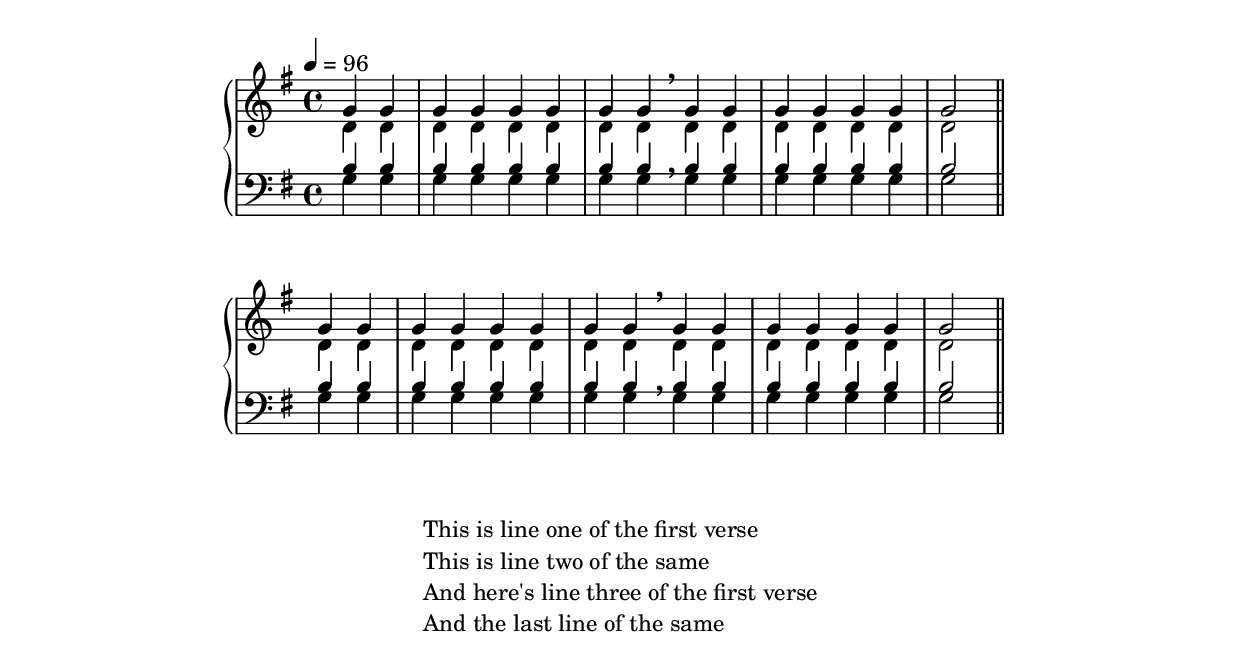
%% DO NOT EDIT this file manually; it is automatically
%% generated from LSR http://lsr.dsi.unimi.it
%% Make any changes in LSR itself, or in Documentation/snippets/new/ ,
%% and then run scripts/auxiliar/makelsr.py
%%
%% This file is in the public domain.
\version "2.14.0"

\header {
  lsrtags = "vocal-music, template"

%% Translation of GIT committish: 59caa3adce63114ca7972d18f95d4aadc528ec3d
  texidoces = "
  Este fragmento de código muestra una forma de preparar un himno cuando
cada línea comienza con un compás parcial.  También muestra cómo
añadir los versos como texto independiente debajo de la música.

"

  doctitlees = "Plantilla para himnos"
%%    Translation of GIT committish: ab9e3136d78bfaf15cc6d77ed1975d252c3fe506

  texidocde = "
Dieses Beispiel zeigt eine Möglichkeit, eine Hymnusmelodie zu setzen, in
der jede Zeiel mit einem Auftakt beginnt und einem unvollständigen
Takt abschließt.  Es zeigt auch, wie man die Strophen als allein stehenden
Text unter die Noten hinzufügt.

"
  doctitlede = "Hymnus-Vorlage"


%% Translation of GIT committish: 26375d5016d8d180fc914bfd07cf76f4168f2e37

  texidocfr = "
Le code ci-dessous illustre la manière d'agencer un cantique liturgique
dans lequel chaque ligne débute et se termine par une mesure incomplète.
Vous noterez par ailleurs l'affichage des paroles indépendamment de la
musique.

"
  doctitlefr = "Modèle pour cantique"

  texidoc = "
This code shows one way of setting out a hymn tune when each line
starts and ends with a partial measure.  It also shows how to add the
verses as stand-alone text under the music.

"
  doctitle = "Hymn template"
} % begin verbatim

Timeline = {
  \time 4/4
  \tempo 4=96
  \partial 2
  s2 | s1 | s2 \breathe s2 | s1 | s2 \bar "||" \break
  s2 | s1 | s2 \breathe s2 | s1 | s2 \bar "||"
}

SopranoMusic = \relative g' {
  g4 g | g g g g | g g g g | g g g g | g2
  g4 g | g g g g | g g g g | g g g g | g2
}

AltoMusic = \relative c' {
  d4 d | d d d d | d d d d | d d d d | d2
  d4 d | d d d d | d d d d | d d d d | d2
}

TenorMusic = \relative a {
  b4 b | b b b b | b b b b | b b b b | b2
  b4 b | b b b b | b b b b | b b b b | b2
}

BassMusic =  \relative g {
  g4 g | g g g g | g g g g | g g g g | g2
  g4 g | g g g g | g g g g | g g g g | g2
}

global = {
 \key g \major
}

\score {  % Start score
  <<
    \new PianoStaff <<  % Start pianostaff
      \new Staff <<  % Start Staff = RH
        \global
        \clef "treble"
        \new Voice = "Soprano" <<  % Start Voice = "Soprano"
          \Timeline
          \voiceOne
          \SopranoMusic
        >>  % End Voice = "Soprano"
        \new Voice = "Alto" <<  % Start Voice = "Alto"
          \Timeline
          \voiceTwo
          \AltoMusic
        >>  % End Voice = "Alto"
      >>  % End Staff = RH
      \new Staff <<  % Start Staff = LH
        \global
        \clef "bass"
        \new Voice = "Tenor" <<  % Start Voice = "Tenor"
          \Timeline
          \voiceOne
          \TenorMusic
        >>  % End Voice = "Tenor"
        \new Voice = "Bass" <<  % Start Voice = "Bass"
          \Timeline
          \voiceTwo
          \BassMusic
        >>  % End Voice = "Bass"
      >>  % End Staff = LH
    >>  % End pianostaff
  >>
}  % End score

\markup {
  \fill-line {
    ""
    {
      \column {
        \left-align {
          "This is line one of the first verse"
          "This is line two of the same"
          "And here's line three of the first verse"
          "And the last line of the same"
        }
      }
    }
    ""
  }
}

\paper {  % Start paper block
  indent = 0     % don't indent first system
  line-width = 130   % shorten line length to suit music
}  % End paper block

